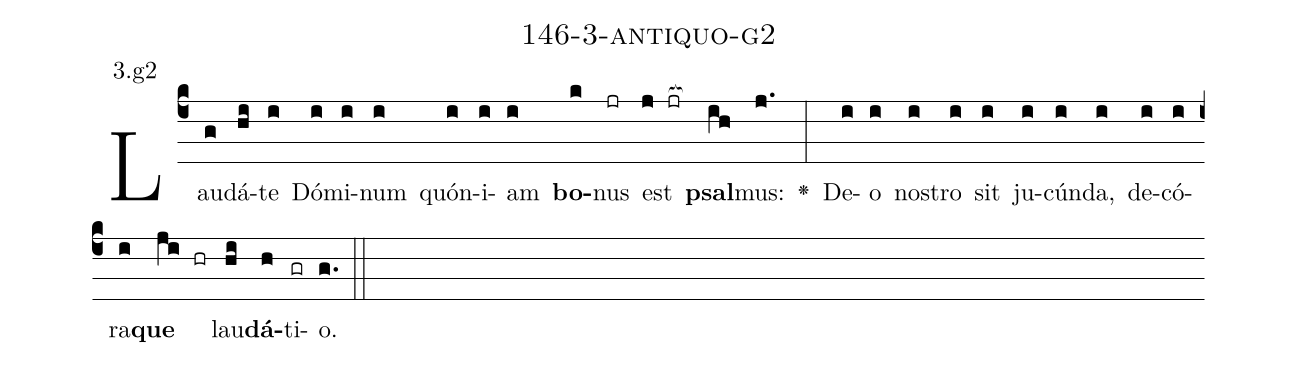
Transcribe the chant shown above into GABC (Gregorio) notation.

name: 146-3-antiquo-g2;
annotation: 3.g2;
%%
(c4)Lau(g)dá(hi)te(i) Dó(i)mi(i)num(i) quón(i)i(i)am(i) <b>bo</b>(k)nus(jr) est(j jr[ocb:1{]) <b>psal</b>(ih[ocb:0}])mus:(j.) <v>\greheightstar</v>(:) De(i)o(i) nos(i)tro(i) sit(i) ju(i)cún(i)da,(i) de(i)có(i)ra(i)<b>que</b>(ji hr) lau(hi)<b>dá</b>(h)ti(gr)o.(g.) (::)


%E(i) u(i) o(ji) u(hi) a(h) e.(g.) (::)
